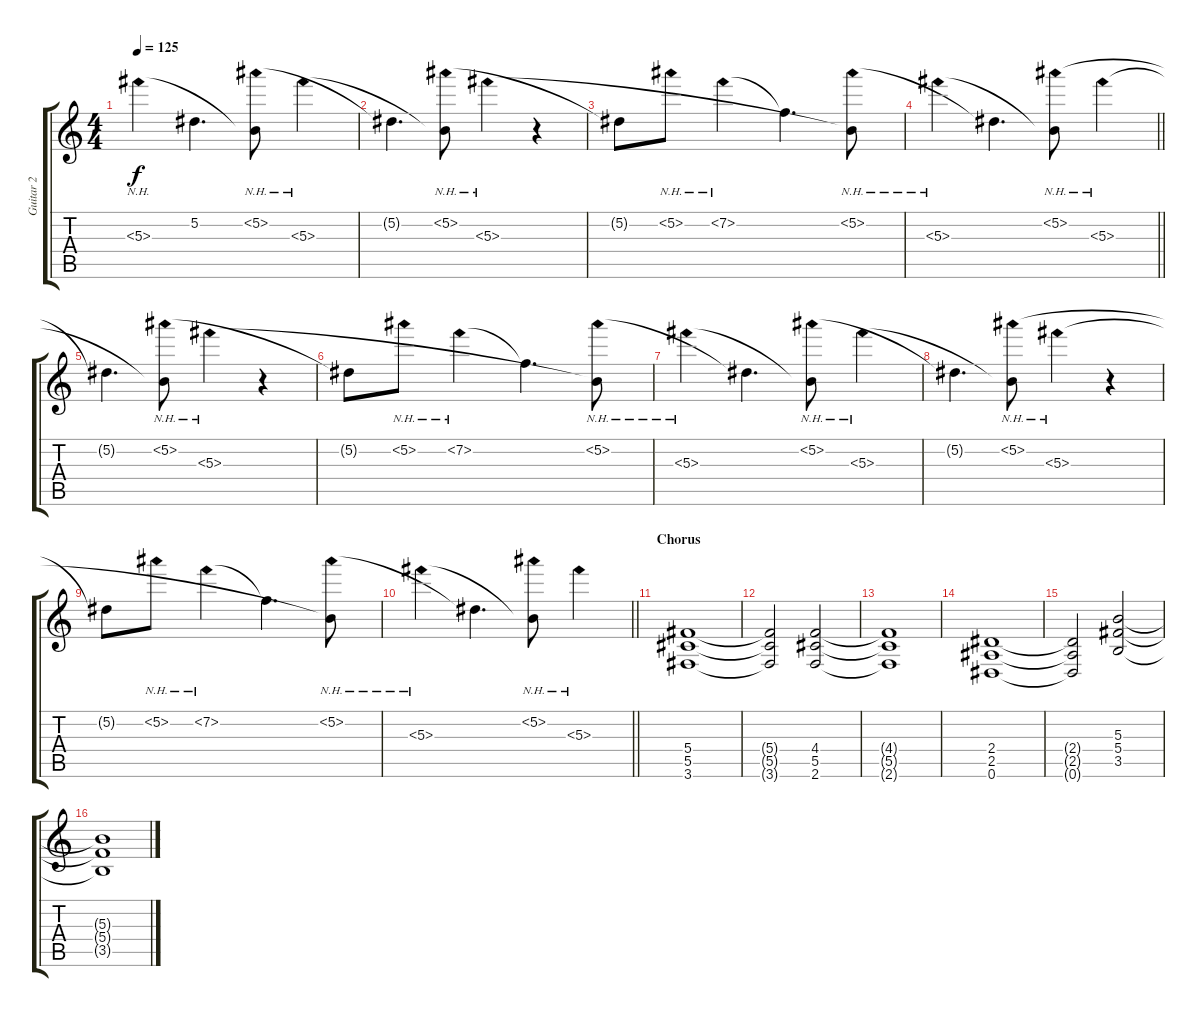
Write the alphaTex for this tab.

\track ("Guitar 2" "Guitar 2") {instrument acousticguitarsteel}
\staff {score tabs}
\tuning (Eb4 Bb3 Gb3 Db3 Ab2 Eb2) {hide}
\ts (4 4)
\tempo 125
\clef g2
\ks c
5.3{nh}.4{dy f} 5.2{t}.4{d} (5.2{nh} 5.3{t}).8 5.3{nh}.4 |
5.2{t}.4{d} (5.2{nh} 5.3{t}).8 5.3{nh}.4 r.4 |
5.2{t}.8 5.2{nh}.8 7.2{nh}.4 7.2{t}.4{d} (5.2{nh} 5.3{t}).8 |
\barLineRight lightlight
5.3{nh}.4 5.2{t}.4{d} (5.2{nh} 5.3{t}).8 5.3{nh}.4 |
5.2{t}.4{d} (5.2{nh} 5.3{t}).8 5.3{nh}.4 r.4 |
5.2{t}.8 5.2{nh}.8 7.2{nh}.4 7.2{t}.4{d} (5.2{nh} 5.3{t}).8 |
5.3{nh}.4 5.2{t}.4{d} (5.2{nh} 5.3{t}).8 5.3{nh}.4 |
5.2{t}.4{d} (5.2{nh} 5.3{t}).8 5.3{nh}.4 r.4 |
5.2{t}.8 5.2{nh}.8 7.2{nh}.4 7.2{t}.4{d} (5.2{nh} 5.3{t}).8 |
\barLineRight lightlight
5.3{nh}.4 5.2{t}.4{d} (5.2{nh} 5.3{t}).8 5.3{nh}.4 |
\section ("" "Chorus")
(5.4 5.5 3.6).1{volume 11 instrument distortionguitar} |
(5.4{t} 5.5{t} 3.6{t}).2 (4.4 5.5 2.6).2 |
(4.4{t} 5.5{t} 2.6{t}).1 |
(2.4 2.5 0.6).1 |
(2.4{t} 2.5{t} 0.6{t}).2 (5.3 5.4 3.5).2 |
(5.3{t} 5.4{t} 3.5{t}).1
